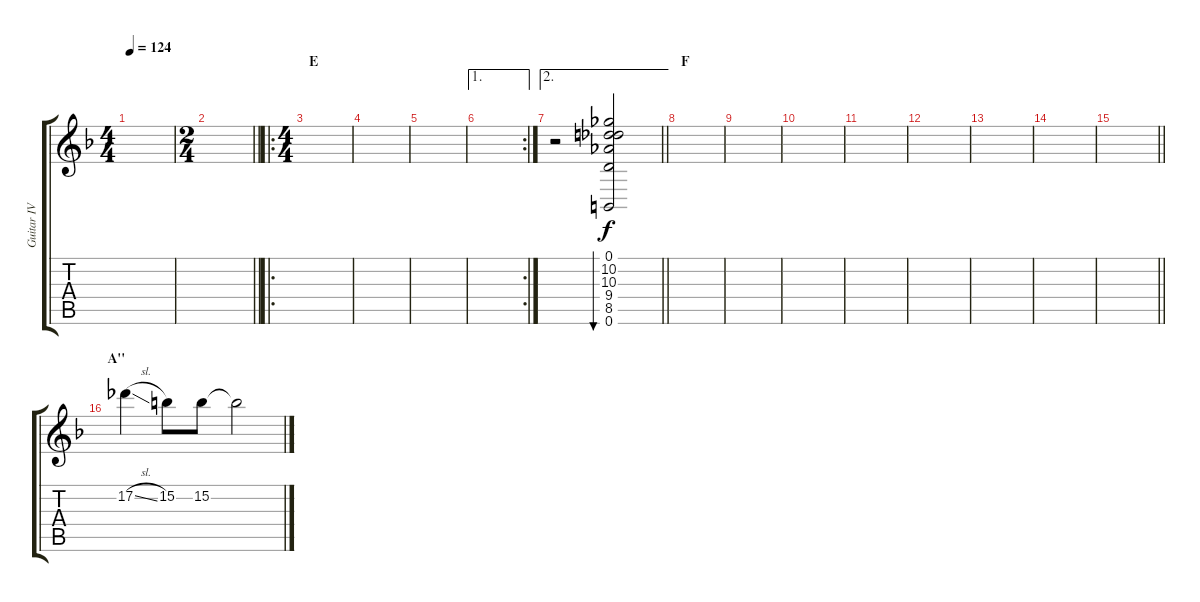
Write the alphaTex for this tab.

\track ("Guitar IV" "Guitar IV") {instrument electricguitarclean}
\staff {score tabs}
\tuning (Db4 Ab3 E3 B2 Gb2 B1) {hide}
\ts (4 4)
\tempo 124
\clef g2
\ks f
|
\ts (2 4)
\barLineRight lightlight
|
\ro
\ts (4 4)
\section ("" "E")
|
|
|
\ae 1
\rc 2
|
\ae 2
\barLineRight lightlight
r.2 (0.1 10.2 10.3 9.4 8.5 0.6).2{bu 120 volume 11 instrument electricguitarclean} |
\section ("" "F")
|
|
|
|
|
|
|
\barLineRight lightlight
|
\section ("" "A''")
17.2{sl}.4{volume 13} 15.2.8 15.2.8 15.2{t}.2
